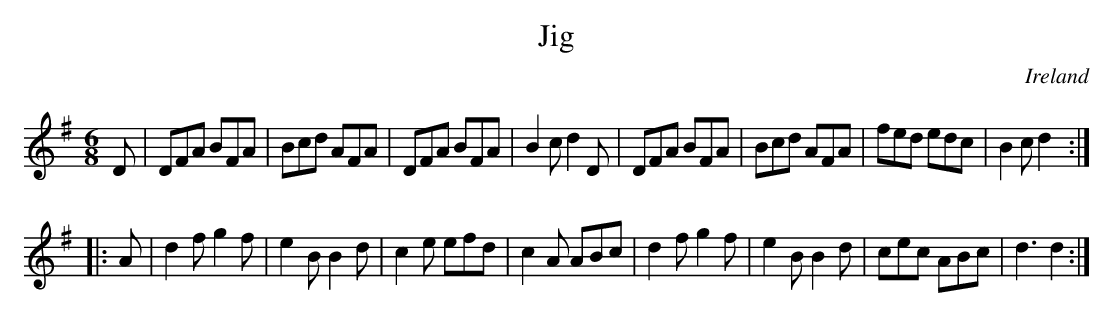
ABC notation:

X:1
T:Jig
O:Ireland
M:6/8
K:DMix
D|\
DFA BFA|Bcd AFA|DFA BFA|B2c d2D|\
DFA BFA|Bcd AFA|fed edc|B2c d2::
A|\
d2f g2f|e2B B2d|c2e efd|c2A ABc|\
d2f g2f|e2B B2d|cec ABc|d3 d2:|
